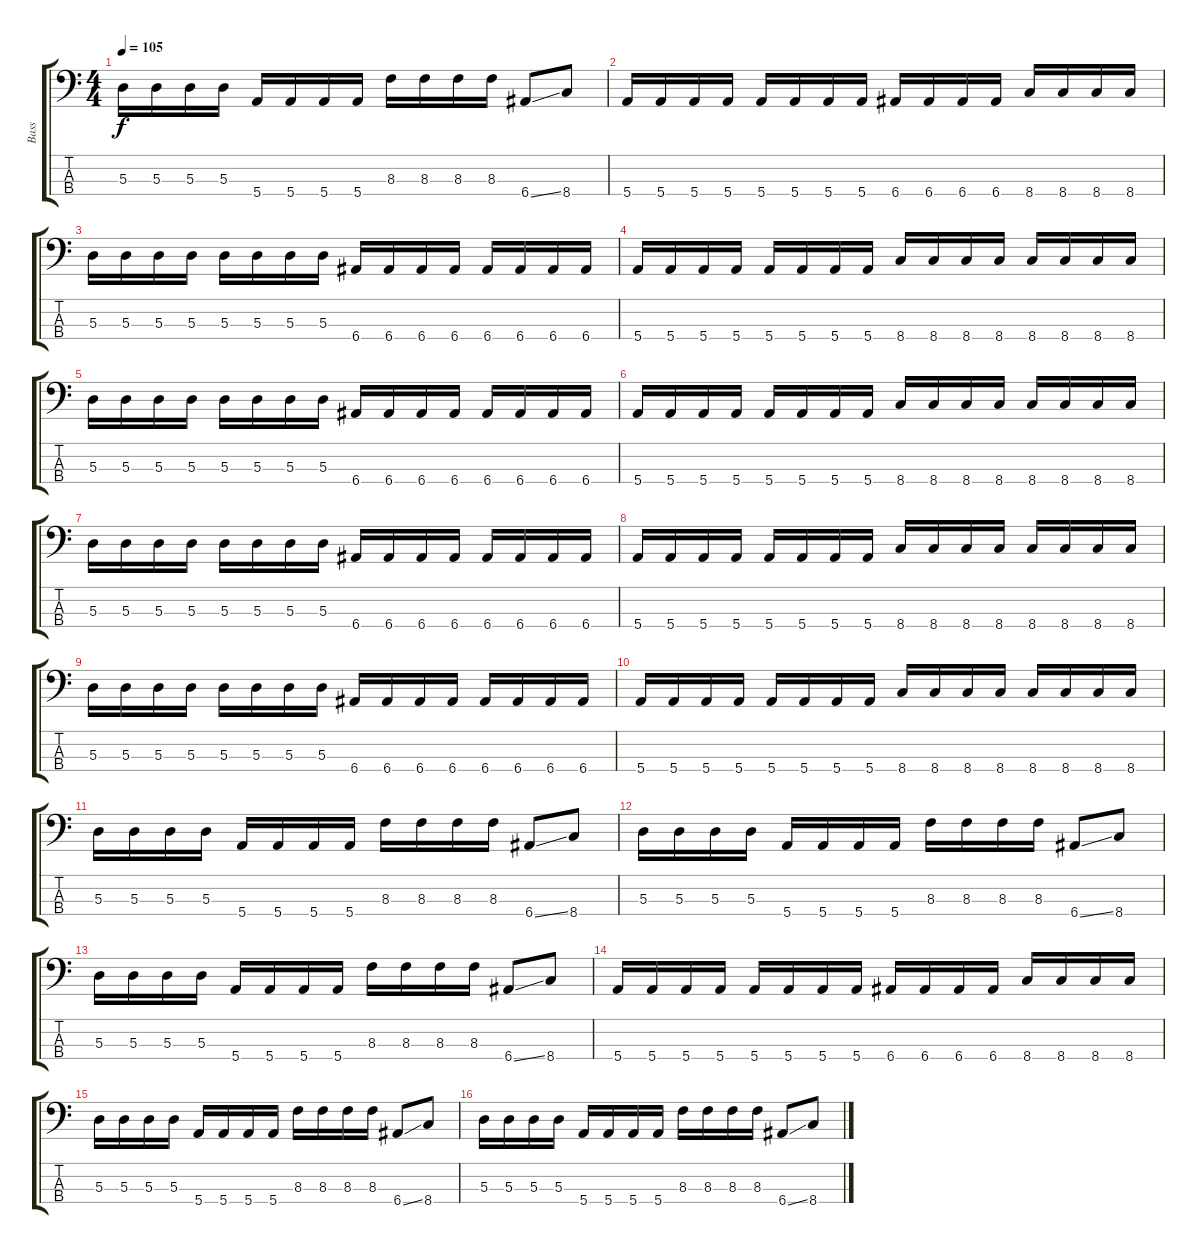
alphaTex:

\track ("Bass" "Bass") {instrument electricbasspick}
\staff {score tabs}
\tuning (G2 D2 A1 E1) {hide}
\ts (4 4)
\tempo 105
\clef f4
\ks c
5.3.16{dy f} 5.3.16 5.3.16 5.3.16 5.4.16 5.4.16 5.4.16 5.4.16 8.3.16 8.3.16 8.3.16 8.3.16 6.4{ss}.8 8.4.8 |
5.4.16 5.4.16 5.4.16 5.4.16 5.4.16 5.4.16 5.4.16 5.4.16 6.4.16 6.4.16 6.4.16 6.4.16 8.4.16 8.4.16 8.4.16 8.4.16 |
5.3.16 5.3.16 5.3.16 5.3.16 5.3.16 5.3.16 5.3.16 5.3.16 6.4.16 6.4.16 6.4.16 6.4.16 6.4.16 6.4.16 6.4.16 6.4.16 |
5.4.16 5.4.16 5.4.16 5.4.16 5.4.16 5.4.16 5.4.16 5.4.16 8.4.16 8.4.16 8.4.16 8.4.16 8.4.16 8.4.16 8.4.16 8.4.16 |
5.3.16 5.3.16 5.3.16 5.3.16 5.3.16 5.3.16 5.3.16 5.3.16 6.4.16 6.4.16 6.4.16 6.4.16 6.4.16 6.4.16 6.4.16 6.4.16 |
5.4.16 5.4.16 5.4.16 5.4.16 5.4.16 5.4.16 5.4.16 5.4.16 8.4.16 8.4.16 8.4.16 8.4.16 8.4.16 8.4.16 8.4.16 8.4.16 |
5.3.16 5.3.16 5.3.16 5.3.16 5.3.16 5.3.16 5.3.16 5.3.16 6.4.16 6.4.16 6.4.16 6.4.16 6.4.16 6.4.16 6.4.16 6.4.16 |
5.4.16 5.4.16 5.4.16 5.4.16 5.4.16 5.4.16 5.4.16 5.4.16 8.4.16 8.4.16 8.4.16 8.4.16 8.4.16 8.4.16 8.4.16 8.4.16 |
5.3.16 5.3.16 5.3.16 5.3.16 5.3.16 5.3.16 5.3.16 5.3.16 6.4.16 6.4.16 6.4.16 6.4.16 6.4.16 6.4.16 6.4.16 6.4.16 |
5.4.16 5.4.16 5.4.16 5.4.16 5.4.16 5.4.16 5.4.16 5.4.16 8.4.16 8.4.16 8.4.16 8.4.16 8.4.16 8.4.16 8.4.16 8.4.16 |
5.3.16 5.3.16 5.3.16 5.3.16 5.4.16 5.4.16 5.4.16 5.4.16 8.3.16 8.3.16 8.3.16 8.3.16 6.4{ss}.8 8.4.8 |
5.3.16 5.3.16 5.3.16 5.3.16 5.4.16 5.4.16 5.4.16 5.4.16 8.3.16 8.3.16 8.3.16 8.3.16 6.4{ss}.8 8.4.8 |
5.3.16 5.3.16 5.3.16 5.3.16 5.4.16 5.4.16 5.4.16 5.4.16 8.3.16 8.3.16 8.3.16 8.3.16 6.4{ss}.8 8.4.8 |
5.4.16 5.4.16 5.4.16 5.4.16 5.4.16 5.4.16 5.4.16 5.4.16 6.4.16 6.4.16 6.4.16 6.4.16 8.4.16 8.4.16 8.4.16 8.4.16 |
5.3.16 5.3.16 5.3.16 5.3.16 5.4.16 5.4.16 5.4.16 5.4.16 8.3.16 8.3.16 8.3.16 8.3.16 6.4{ss}.8 8.4.8 |
5.3.16 5.3.16 5.3.16 5.3.16 5.4.16 5.4.16 5.4.16 5.4.16 8.3.16 8.3.16 8.3.16 8.3.16 6.4{ss}.8 8.4.8
